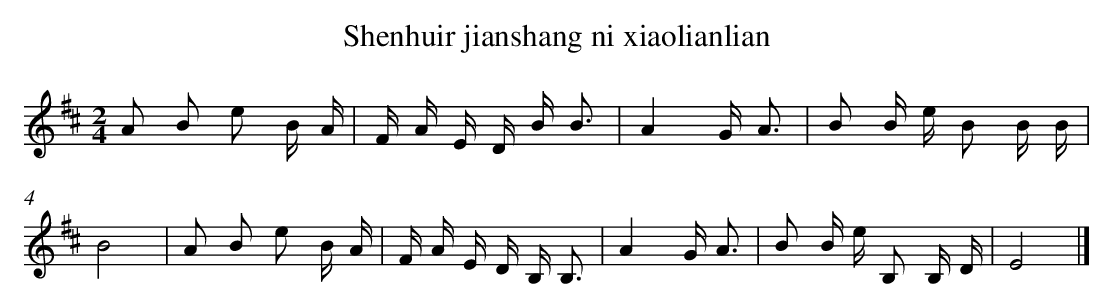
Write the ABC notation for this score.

X:1
T: Shenhuir jianshang ni xiaolianlian
L: 1/16
M: 2/4
K: D
A2 B2 e2 B A [I:setbarnb 1]|
F A E D B B3 |
A4G A3 |
B2 B e B2 B B |
B8 |
A2 B2 e2 B A |
F A E D B, B,3 |
A4G A3 |
B2 B e B,2 B, D |
E8 |]
